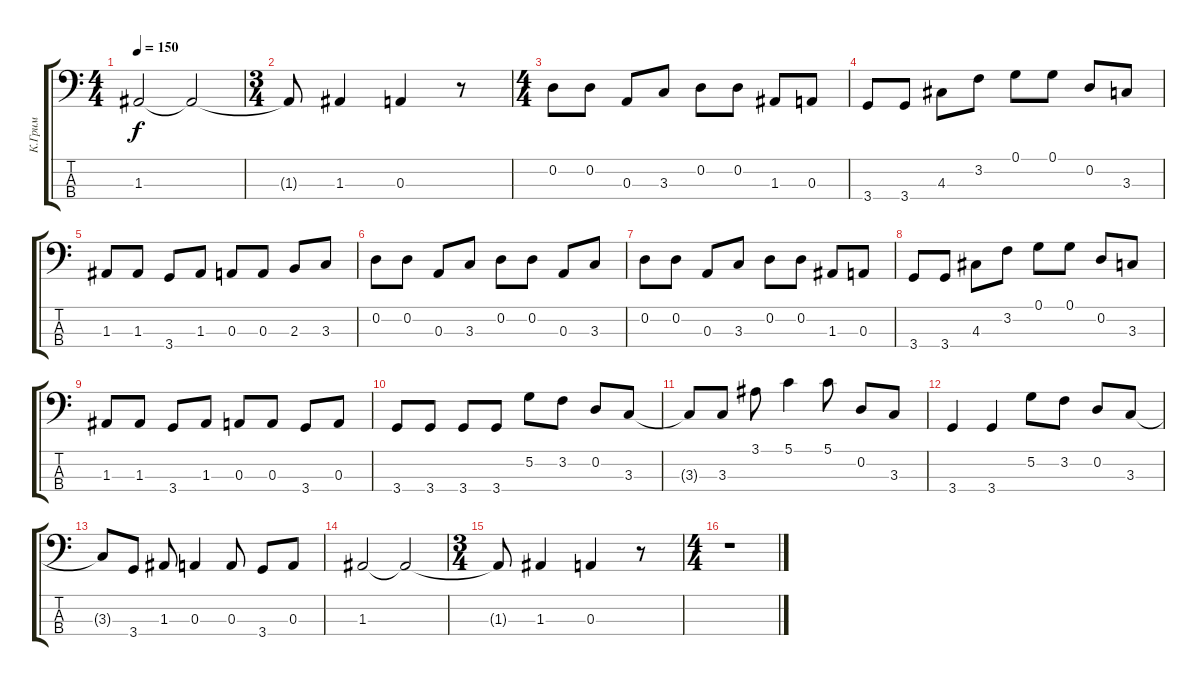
\track ("К.Грим" "К.Грим") {instrument electricbassfinger}
\staff {score tabs}
\tuning (G2 D2 A1 E1) {hide}
\ts (4 4)
\tempo 150
\clef f4
\ks c
1.3.2{dy f} 1.3{t}.2 |
\ts (3 4)
1.3{t}.8 1.3.4 0.3.4 r.8 |
\ts (4 4)
0.2.8 0.2.8 0.3.8 3.3.8 0.2.8 0.2.8 1.3.8 0.3.8 |
3.4.8 3.4.8 4.3.8 3.2.8 0.1.8 0.1.8 0.2.8 3.3.8 |
1.3.8 1.3.8 3.4.8 1.3.8 0.3.8 0.3.8 2.3.8 3.3.8 |
0.2.8 0.2.8 0.3.8 3.3.8 0.2.8 0.2.8 0.3.8 3.3.8 |
0.2.8 0.2.8 0.3.8 3.3.8 0.2.8 0.2.8 1.3.8 0.3.8 |
3.4.8 3.4.8 4.3.8 3.2.8 0.1.8 0.1.8 0.2.8 3.3.8 |
1.3.8 1.3.8 3.4.8 1.3.8 0.3.8 0.3.8 3.4.8 0.3.8 |
3.4.8 3.4.8 3.4.8 3.4.8 5.2.8 3.2.8 0.2.8 3.3.8 |
3.3{t}.8 3.3.8 3.1.8 5.1.4 5.1.8 0.2.8 3.3.8 |
3.4.4 3.4.4 5.2.8 3.2.8 0.2.8 3.3.8 |
3.3{t}.8 3.4.8 1.3.8 0.3.4 0.3.8 3.4.8 0.3.8 |
1.3.2 1.3{t}.2 |
\ts (3 4)
1.3{t}.8 1.3.4 0.3.4 r.8 |
\ts (4 4)
r.1
